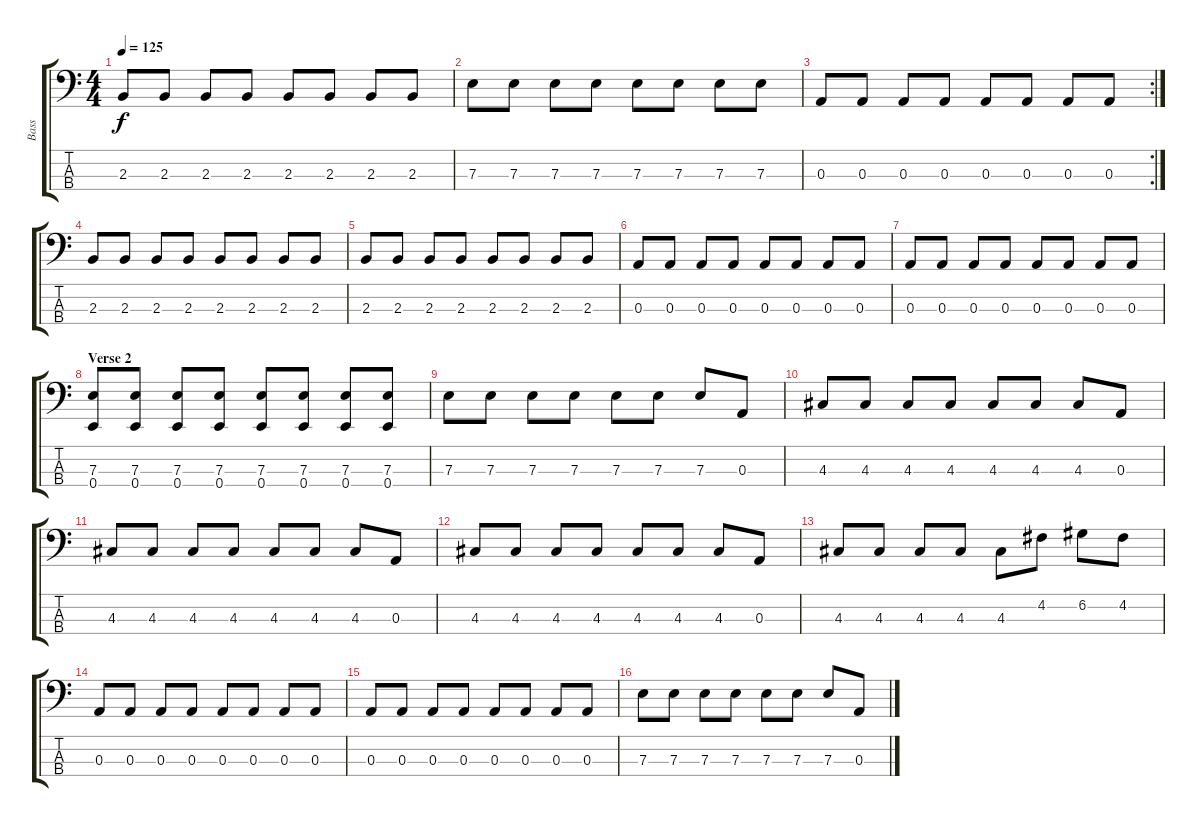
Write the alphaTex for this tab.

\track ("Bass" "Bass") {instrument electricbasspick}
\staff {score tabs}
\tuning (G2 D2 A1 E1) {hide}
\ts (4 4)
\tempo 125
\clef f4
\ks c
2.3.8{dy f} 2.3.8 2.3.8 2.3.8 2.3.8 2.3.8 2.3.8 2.3.8 |
7.3.8 7.3.8 7.3.8 7.3.8 7.3.8 7.3.8 7.3.8 7.3.8 |
\rc 2
0.3.8 0.3.8 0.3.8 0.3.8 0.3.8 0.3.8 0.3.8 0.3.8 |
2.3.8 2.3.8 2.3.8 2.3.8 2.3.8 2.3.8 2.3.8 2.3.8 |
2.3.8 2.3.8 2.3.8 2.3.8 2.3.8 2.3.8 2.3.8 2.3.8 |
0.3.8 0.3.8 0.3.8 0.3.8 0.3.8 0.3.8 0.3.8 0.3.8 |
0.3.8 0.3.8 0.3.8 0.3.8 0.3.8 0.3.8 0.3.8 0.3.8 |
\section ("" "Verse 2")
(7.3 0.4).8 (7.3 0.4).8 (7.3 0.4).8 (7.3 0.4).8 (7.3 0.4).8 (7.3 0.4).8 (7.3 0.4).8 (7.3 0.4).8 |
7.3.8 7.3.8 7.3.8 7.3.8 7.3.8 7.3.8 7.3.8 0.3.8 |
4.3.8 4.3.8 4.3.8 4.3.8 4.3.8 4.3.8 4.3.8 0.3.8 |
4.3.8 4.3.8 4.3.8 4.3.8 4.3.8 4.3.8 4.3.8 0.3.8 |
4.3.8 4.3.8 4.3.8 4.3.8 4.3.8 4.3.8 4.3.8 0.3.8 |
4.3.8 4.3.8 4.3.8 4.3.8 4.3.8 4.2.8 6.2.8 4.2.8 |
0.3.8 0.3.8 0.3.8 0.3.8 0.3.8 0.3.8 0.3.8 0.3.8 |
0.3.8 0.3.8 0.3.8 0.3.8 0.3.8 0.3.8 0.3.8 0.3.8 |
7.3.8 7.3.8 7.3.8 7.3.8 7.3.8 7.3.8 7.3.8 0.3.8
